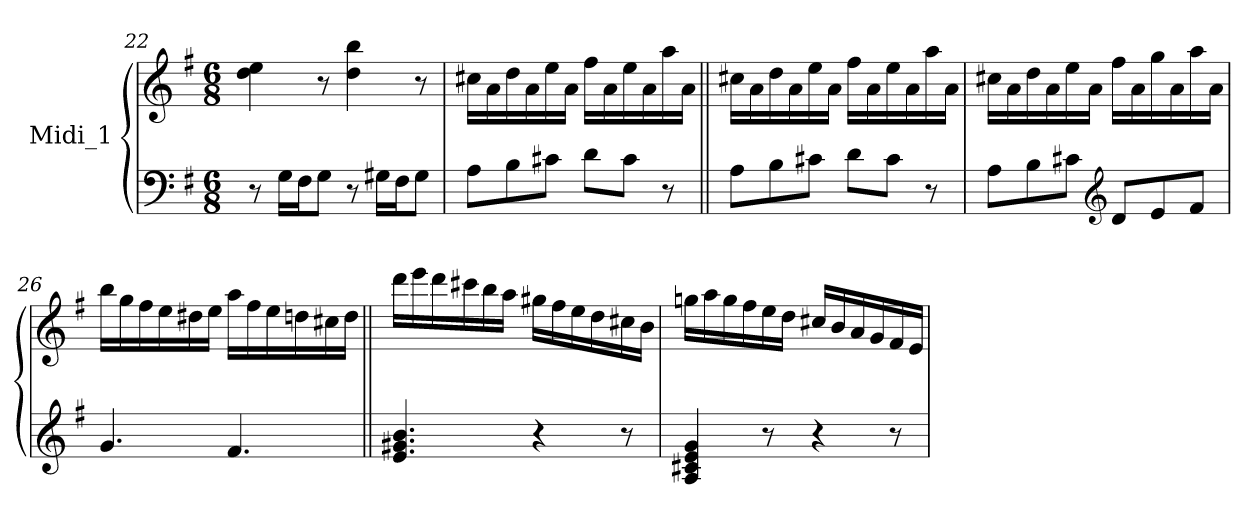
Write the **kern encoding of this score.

**kern	**kern
*part1	*part1
*staff2	*staff1
*I"Midi_1	*
*clefF4	*clefG2
*k[f#]	*k[f#]
*G:	*G:
*M6/8	*M6/8
=22	=22
8r	4dd\ 4ee\
16G\LL	.
16F#\J	.
8G\J	8r
8r	4dd\ 4bb\
16G#X\LL	.
16F#\J	.
8G#\J	8r
=23	=23
8A\L	16cc#X\LL
.	16a\
8B\	16dd\
.	16a\
8c#X\J	16ee\
.	16a\JJ
8d\L	16ff#\LL
.	16a\
8c#\J	16ee\
.	16a\
8r	16aa\
.	16a\JJ
!!LO:LB:g=z
=24||	=24||
8A\L	16cc#X\LL
.	16a\
8B\	16dd\
.	16a\
8c#X\J	16ee\
.	16a\JJ
8d\L	16ff#\LL
.	16a\
8c#\J	16ee\
.	16a\
8r	16aa\
.	16a\JJ
=25	=25
8A\L	16cc#i\LL
.	16a\
8B\	16dd\
.	16a\
8c#X\J	16ee\
.	16a\JJ
*clefG2	*
8d/L	16ff#\LL
.	16a\
8e/	16gg\
.	16a\
8f#/J	16aa\
.	16a\JJ
=26	=26
4.g/	16bb\LL
.	16gg\
.	16ff#\
.	16ee\
.	16dd#X\
.	16ee\JJ
4.f#/	16aa\LL
.	16ff#\
.	16ee\
.	16ddn\
.	16cc#i\
.	16dd\JJ
!!LO:LB:g=z
=27||	=27||
4.e/ 4.g#X/ 4.b/	16ddd\LL
.	16eee\
.	16ddd\
.	16ccc#X\
.	16bb\
.	16aa\JJ
4r	16gg#X\LL
.	16ff#\
.	16ee\
.	16dd\
8r	16cc#X\
.	16b\JJ
=28	=28
4A/ 4c#X/ 4e/ 4g/	16ggni\LL
.	16aa\
.	16gg\
.	16ff#\
8r	16ee\
.	16dd\JJ
4r	16cc#X/LL
.	16b/
.	16a/
.	16g/
8r	16f#/
.	16e/JJ
=	=
*-	*-
